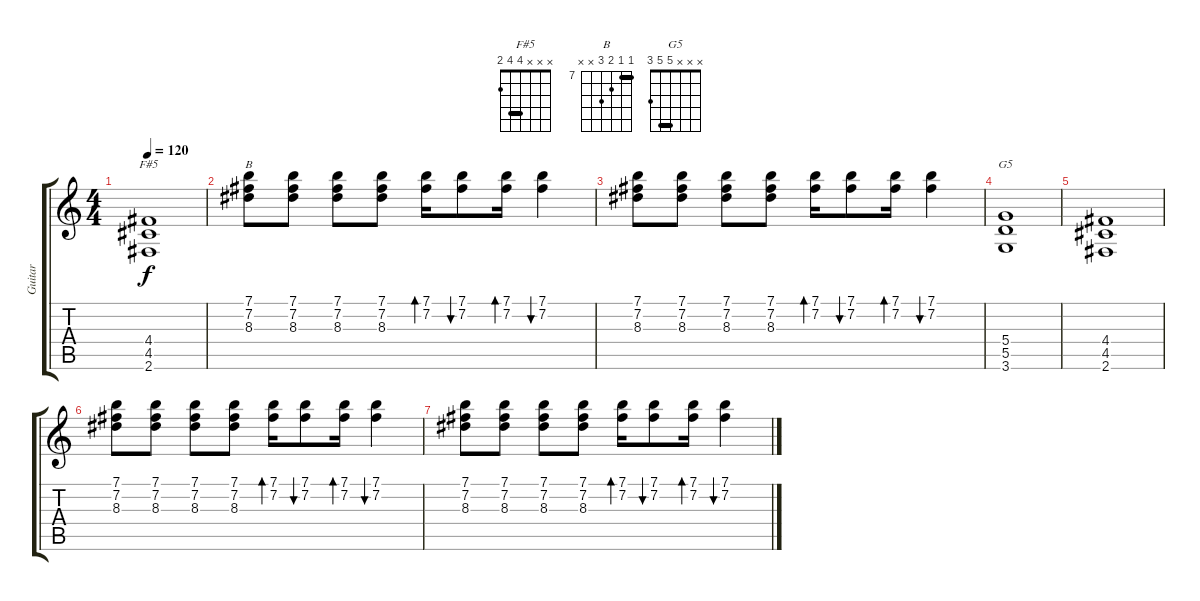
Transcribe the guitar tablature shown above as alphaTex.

\track ("Guitar" "Guitar") {mute instrument distortionguitar}
\staff {score tabs}
\tuning (E4 B3 G3 D3 A2 E2) {hide}
\chord ("F#5" x x x 4 4 2) {barre 4}
\chord ("B" 7 7 8 9 x x) {firstfret 7 barre 7}
\chord ("G5" x x x 5 5 3) {barre 5}
\ts (4 4)
\tempo 120
\clef g2
\ks c
(4.4 4.5 2.6).1{ch "F#5" dy f} |
(7.1 7.2 8.3).8{ch "B"} (7.1 7.2 8.3).8 (7.1 7.2 8.3).8 (7.1 7.2 8.3).8 (7.1 7.2).16{bd 30} (7.1 7.2).8{bu 30} (7.1 7.2).16{bd 30} (7.1 7.2).4{bu 30} |
(7.1 7.2 8.3).8 (7.1 7.2 8.3).8 (7.1 7.2 8.3).8 (7.1 7.2 8.3).8 (7.1 7.2).16{bd 30} (7.1 7.2).8{bu 30} (7.1 7.2).16{bd 30} (7.1 7.2).4{bu 30} |
(5.4 5.5 3.6).1{ch "G5"} |
(4.4 4.5 2.6).1 |
(7.1 7.2 8.3).8 (7.1 7.2 8.3).8 (7.1 7.2 8.3).8 (7.1 7.2 8.3).8 (7.1 7.2).16{bd 30} (7.1 7.2).8{bu 30} (7.1 7.2).16{bd 30} (7.1 7.2).4{bu 30} |
(7.1 7.2 8.3).8 (7.1 7.2 8.3).8 (7.1 7.2 8.3).8 (7.1 7.2 8.3).8 (7.1 7.2).16{bd 30} (7.1 7.2).8{bu 30} (7.1 7.2).16{bd 30} (7.1 7.2).4{bu 30}
